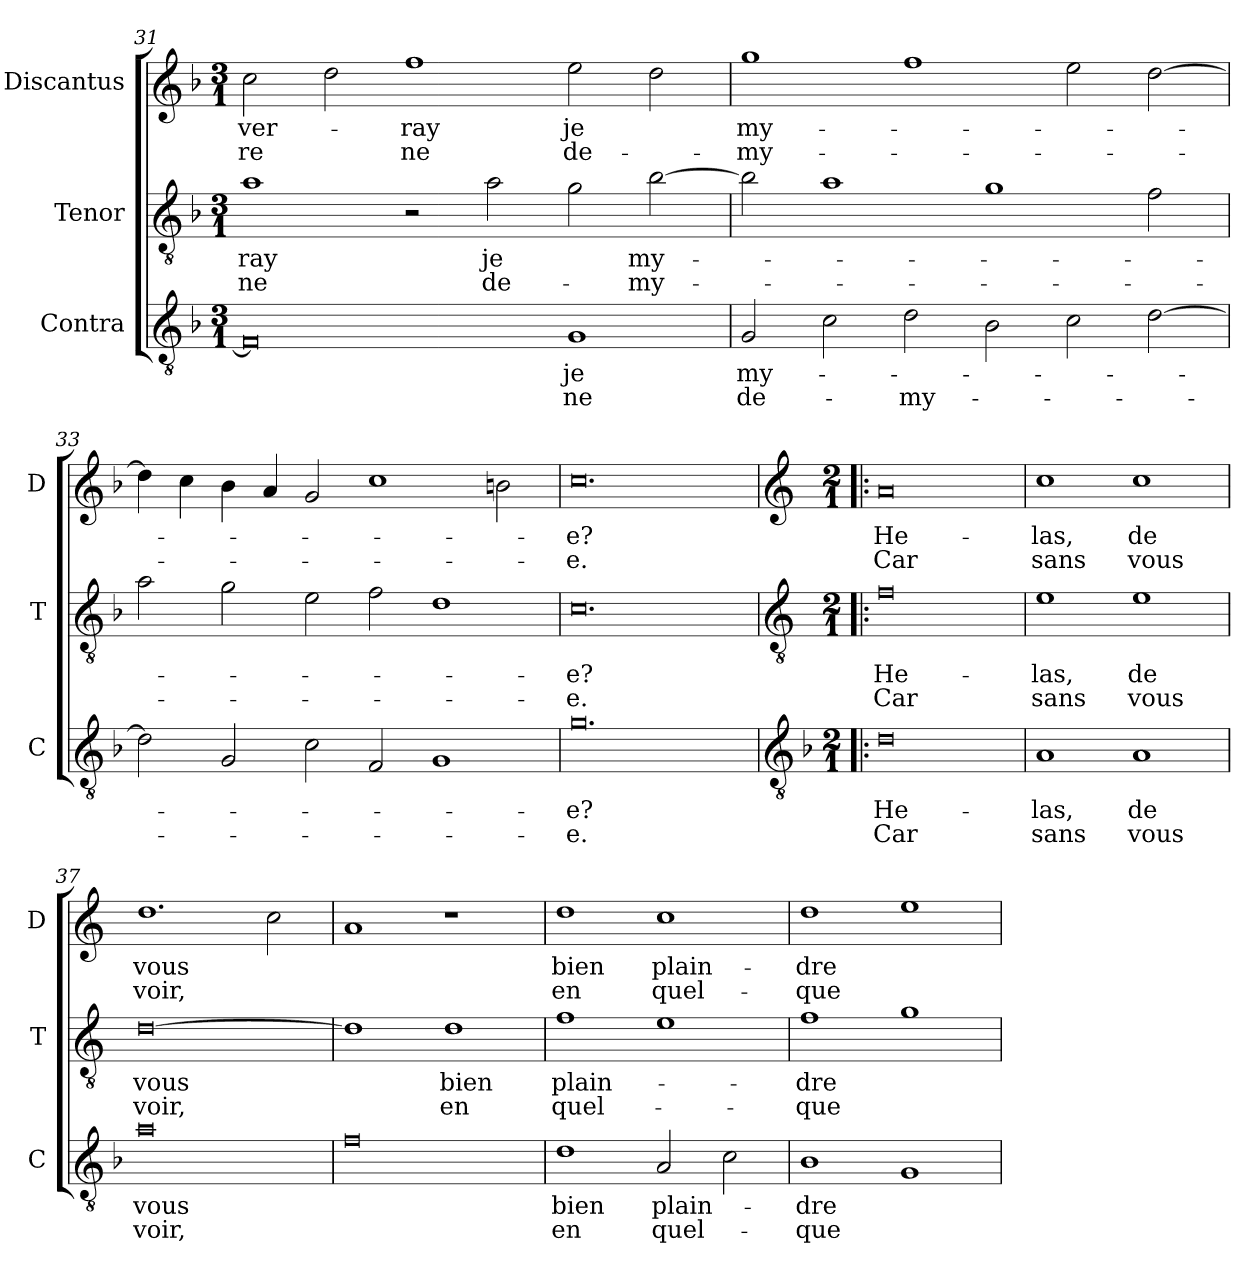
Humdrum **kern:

**kern	**text	**text	**kern	**text	**text	**kern	**text	**text
*part3	*part3	*part3	*part2	*part2	*part2	*part1	*part1	*part1
*staff3	*staff3	*staff3	*staff2	*staff2	*staff2	*staff1	*staff1	*staff1
*I"Contra	*	*	*I"Tenor	*	*	*I"Discantus	*	*
*I'C	*	*	*I'T	*	*	*I'D	*	*
*clefGv2	*	*	*clefGv2	*	*	*clefG2	*	*
*k[b-]	*	*	*k[b-]	*	*	*k[b-]	*	*
*M3/1	*	*	*M3/1	*	*	*M3/1	*	*
=31	=31	=31	=31	=31	=31	=31	=31	=31
0F]	.	.	1a	-ray	ne	2cc\	ver-	-re
.	.	.	.	.	.	2dd\	.	.
.	.	.	2r	.	.	1ff	-ray	ne
.	.	.	2a\	je	de-	.	.	.
1G	je	ne	2g\	.	.	2ee\	je	de-
.	.	.	[2b-\	my-	-my-	2dd\	.	.
=32	=32	=32	=32	=32	=32	=32	=32	=32
2G/	my-	de-	2b-\]	.	.	1gg	my-	-my-
2c\	.	.	1a	.	.	.	.	.
2d\	.	-my-	.	.	.	1ff	.	.
2B-\	.	.	1g	.	.	.	.	.
2c\	.	.	.	.	.	2ee\	.	.
[2d\	.	.	2f\	.	.	[2dd\	.	.
=33	=33	=33	=33	=33	=33	=33	=33	=33
2d\]	.	.	2a\	.	.	4dd\]	.	.
.	.	.	.	.	.	4cc\	.	.
2G/	.	.	2g\	.	.	4b-\	.	.
.	.	.	.	.	.	4a/	.	.
2c\	.	.	2e\	.	.	2g/	.	.
2F/	.	.	2f\	.	.	1cc	.	.
1G	.	.	1d	.	.	.	.	.
.	.	.	.	.	.	2bn\	.	.
=34	=34	=34	=34	=34	=34	=34	=34	=34
0.g	-e?	-e.	0.c	-e?	-e.	0.cc	-e?	-e.
!!LO:LB:g=z
=35!|:	=35!|:	=35!|:	=35!|:	=35!|:	=35!|:	=35!|:	=35!|:	=35!|:
*clefGv2	*	*	*clefGv2	*	*	*clefG2	*	*
*k[b-]	*	*	*k[]	*	*	*k[]	*	*
*M2/1	*	*	*M2/1	*	*	*M2/1	*	*
0d	He-	Car	0f	He-	Car	0a	He-	Car
=36	=36	=36	=36	=36	=36	=36	=36	=36
1A	-las,	sans	1e	-las,	sans	1cc	-las,	sans
1A	de	vous	1e	de	vous	1cc	de	vous
=37	=37	=37	=37	=37	=37	=37	=37	=37
0a	vous	voir,	[0d	vous	voir,	1.dd	vous	voir,
.	.	.	.	.	.	2cc\	.	.
=38	=38	=38	=38	=38	=38	=38	=38	=38
0f	.	.	1d]	.	.	1a	.	.
.	.	.	1d	bien	en	1r	.	.
=39	=39	=39	=39	=39	=39	=39	=39	=39
1d	bien	en	1f	plain-	quel-	1dd	bien	en
2A/	plain-	quel-	1e	.	.	1cc	plain-	quel-
2c\	.	.	.	.	.	.	.	.
=40	=40	=40	=40	=40	=40	=40	=40	=40
1B-	-dre	-que	1f	-dre	-que	1dd	-dre	-que
1G	.	.	1g	.	.	1ee	.	.
=	=	=	=	=	=	=	=	=
*-	*-	*-	*-	*-	*-	*-	*-	*-
